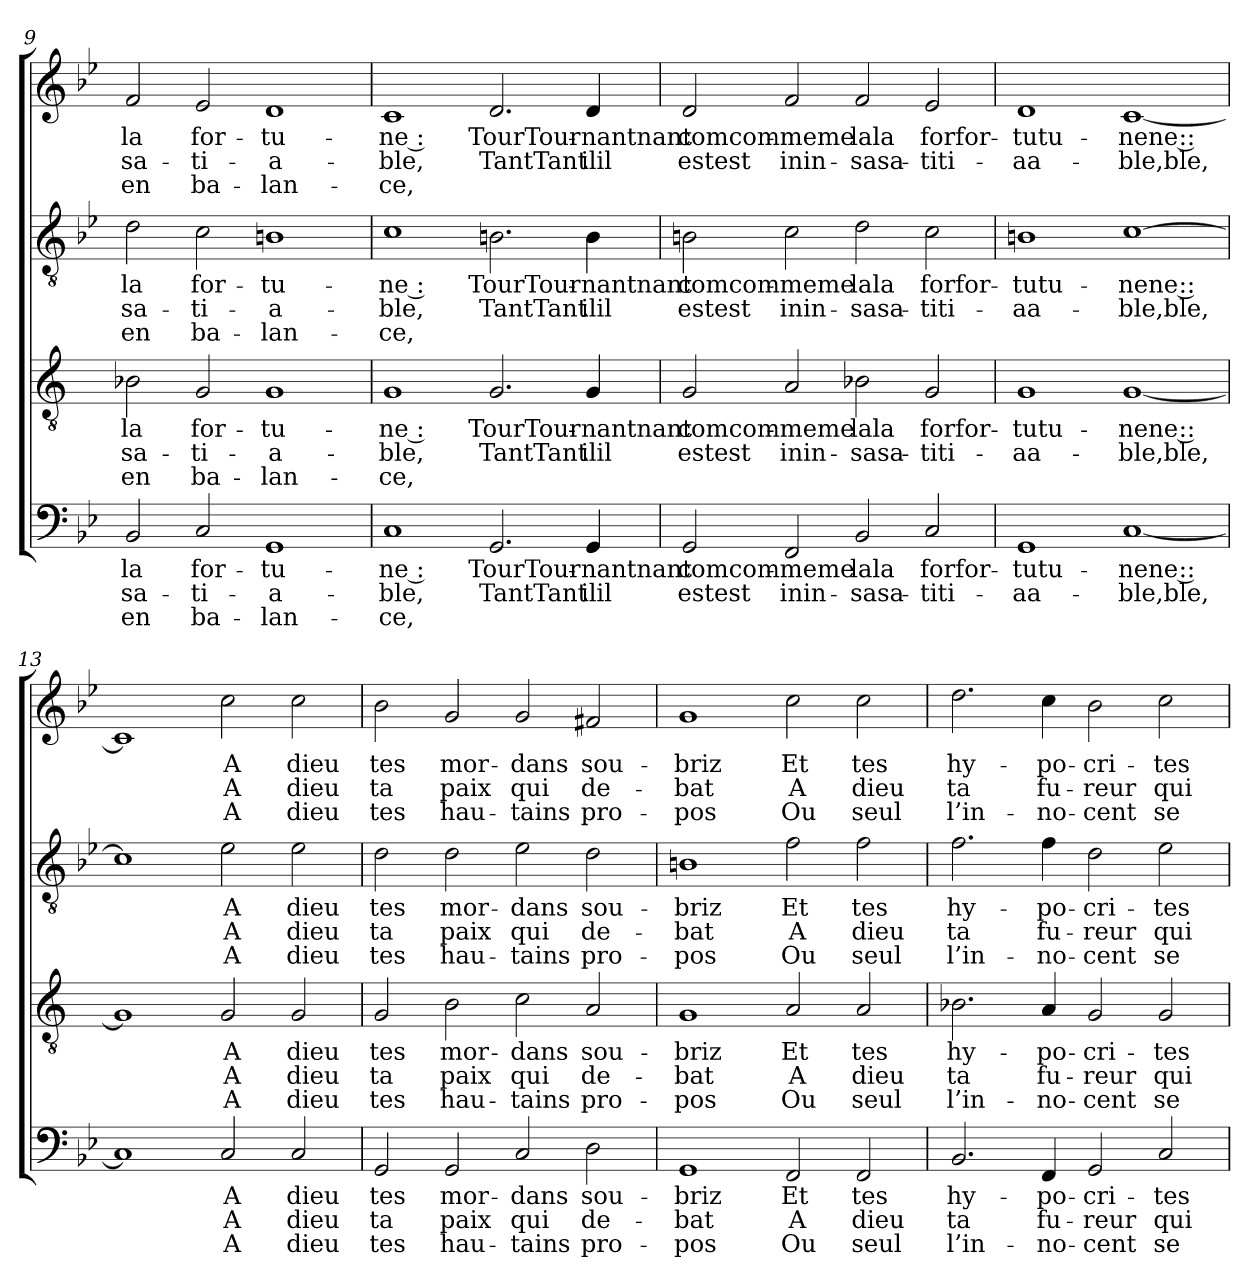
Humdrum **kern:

**kern	**text	**text	**text	**kern	**text	**text	**text	**kern	**text	**text	**text	**kern	**text	**text	**text
*part4	*part4	*part4	*part4	*part3	*part3	*part3	*part3	*part2	*part2	*part2	*part2	*part1	*part1	*part1	*part1
*staff4	*staff4	*staff4	*staff4	*staff3	*staff3	*staff3	*staff3	*staff2	*staff2	*staff2	*staff2	*staff1	*staff1	*staff1	*staff1
*clefF4	*	*	*	*clefGv2	*	*	*	*clefGv2	*	*	*	*clefG2	*	*	*
*k[b-e-]	*	*	*	*k[]	*	*	*	*k[b-e-]	*	*	*	*k[b-e-]	*	*	*
=9	=9	=9	=9	=9	=9	=9	=9	=9	=9	=9	=9	=9	=9	=9	=9
2BB-	la	-sa-	en	2B-X	la	-sa-	en	2d	la	-sa-	en	2f	la	-sa-	en
2C	for-	-ti-	ba-	2G	for-	-ti-	ba-	2c	for-	-ti-	ba-	2e-	for-	-ti-	ba-
1GG	-tu-	-a-	-lan-	1G	-tu-	-a-	-lan-	1Bn	-tu-	-a-	-lan-	1d	-tu-	-a-	-lan-
=10	=10	=10	=10	=10	=10	=10	=10	=10	=10	=10	=10	=10	=10	=10	=10
1C	-ne :	-ble,	-ce,	1G	-ne :	-ble,	-ce,	1c	-ne :	-ble,	-ce,	1c	-ne :	-ble,	-ce,
2.GG	TourTour-	TantTant	.	2.G	TourTour-	TantTant	.	2.Bn	TourTour-	TantTant	.	2.d	TourTour-	TantTant	.
4GG	-nantnant	ilil	.	4G	-nantnant	ilil	.	4B	-nantnant	ilil	.	4d	-nantnant	ilil	.
=11	=11	=11	=11	=11	=11	=11	=11	=11	=11	=11	=11	=11	=11	=11	=11
2GG	comcom-	estest	.	2G	comcom-	estest	.	2Bn	comcom-	estest	.	2d	comcom-	estest	.
2FF	-meme	inin-	.	2A	-meme	inin-	.	2c	-meme	inin-	.	2f	-meme	inin-	.
2BB-	lala	-sasa-	.	2B-X	lala	-sasa-	.	2d	lala	-sasa-	.	2f	lala	-sasa-	.
2C	forfor-	-titi-	.	2G	forfor-	-titi-	.	2c	forfor-	-titi-	.	2e-	forfor-	-titi-	.
!!LO:LB:g=z
=12	=12	=12	=12	=12	=12	=12	=12	=12	=12	=12	=12	=12	=12	=12	=12
1GG	-tutu-	-aa-	.	1G	-tutu-	-aa-	.	1Bn	-tutu-	-aa-	.	1d	-tutu-	-aa-	.
[1C	-nene ::	-ble,ble,	.	[1G	-nene ::	-ble,ble,	.	[1c	-nene ::	-ble,ble,	.	[1c	-nene ::	-ble,ble,	.
=13	=13	=13	=13	=13	=13	=13	=13	=13	=13	=13	=13	=13	=13	=13	=13
1C]	.	.	.	1G]	.	.	.	1c]	.	.	.	1c]	.	.	.
2C	A	A	A	2G	A	A	A	2e-	A	A	A	2cc	A	A	A
2C	dieu	dieu	dieu	2G	dieu	dieu	dieu	2e-	dieu	dieu	dieu	2cc	dieu	dieu	dieu
=14	=14	=14	=14	=14	=14	=14	=14	=14	=14	=14	=14	=14	=14	=14	=14
2GG	tes	ta	tes	2G	tes	ta	tes	2d	tes	ta	tes	2b-	tes	ta	tes
2GG	mor-	paix	hau-	2B	mor-	paix	hau-	2d	mor-	paix	hau-	2g	mor-	paix	hau-
2C	-dans	qui	-tains	2c	-dans	qui	-tains	2e-	-dans	qui	-tains	2g	-dans	qui	-tains
2D	sou-	de-	pro-	2A	sou-	de-	pro-	2d	sou-	de-	pro-	2f#X	sou-	de-	pro-
=15	=15	=15	=15	=15	=15	=15	=15	=15	=15	=15	=15	=15	=15	=15	=15
1GG	-briz	-bat	-pos	1G	-briz	-bat	-pos	1Bn	-briz	-bat	-pos	1g	-briz	-bat	-pos
2FF	Et	A	Ou	2A	Et	A	Ou	2f	Et	A	Ou	2cc	Et	A	Ou
2FF	tes	dieu	seul	2A	tes	dieu	seul	2f	tes	dieu	seul	2cc	tes	dieu	seul
!!LO:PB:g=z
=16	=16	=16	=16	=16	=16	=16	=16	=16	=16	=16	=16	=16	=16	=16	=16
2.BB-	hy-	ta	l’in-	2.B-X	hy-	ta	l’in-	2.f	hy-	ta	l’in-	2.dd	hy-	ta	l’in-
4FF	-po-	fu-	-no-	4A	-po-	fu-	-no-	4f	-po-	fu-	-no-	4cc	-po-	fu-	-no-
2GG	-cri-	-reur	-cent	2G	-cri-	-reur	-cent	2d	-cri-	-reur	-cent	2b-	-cri-	-reur	-cent
2C	-tes	qui	se	2G	-tes	qui	se	2e-	-tes	qui	se	2cc	-tes	qui	se
=	=	=	=	=	=	=	=	=	=	=	=	=	=	=	=
*-	*-	*-	*-	*-	*-	*-	*-	*-	*-	*-	*-	*-	*-	*-	*-
